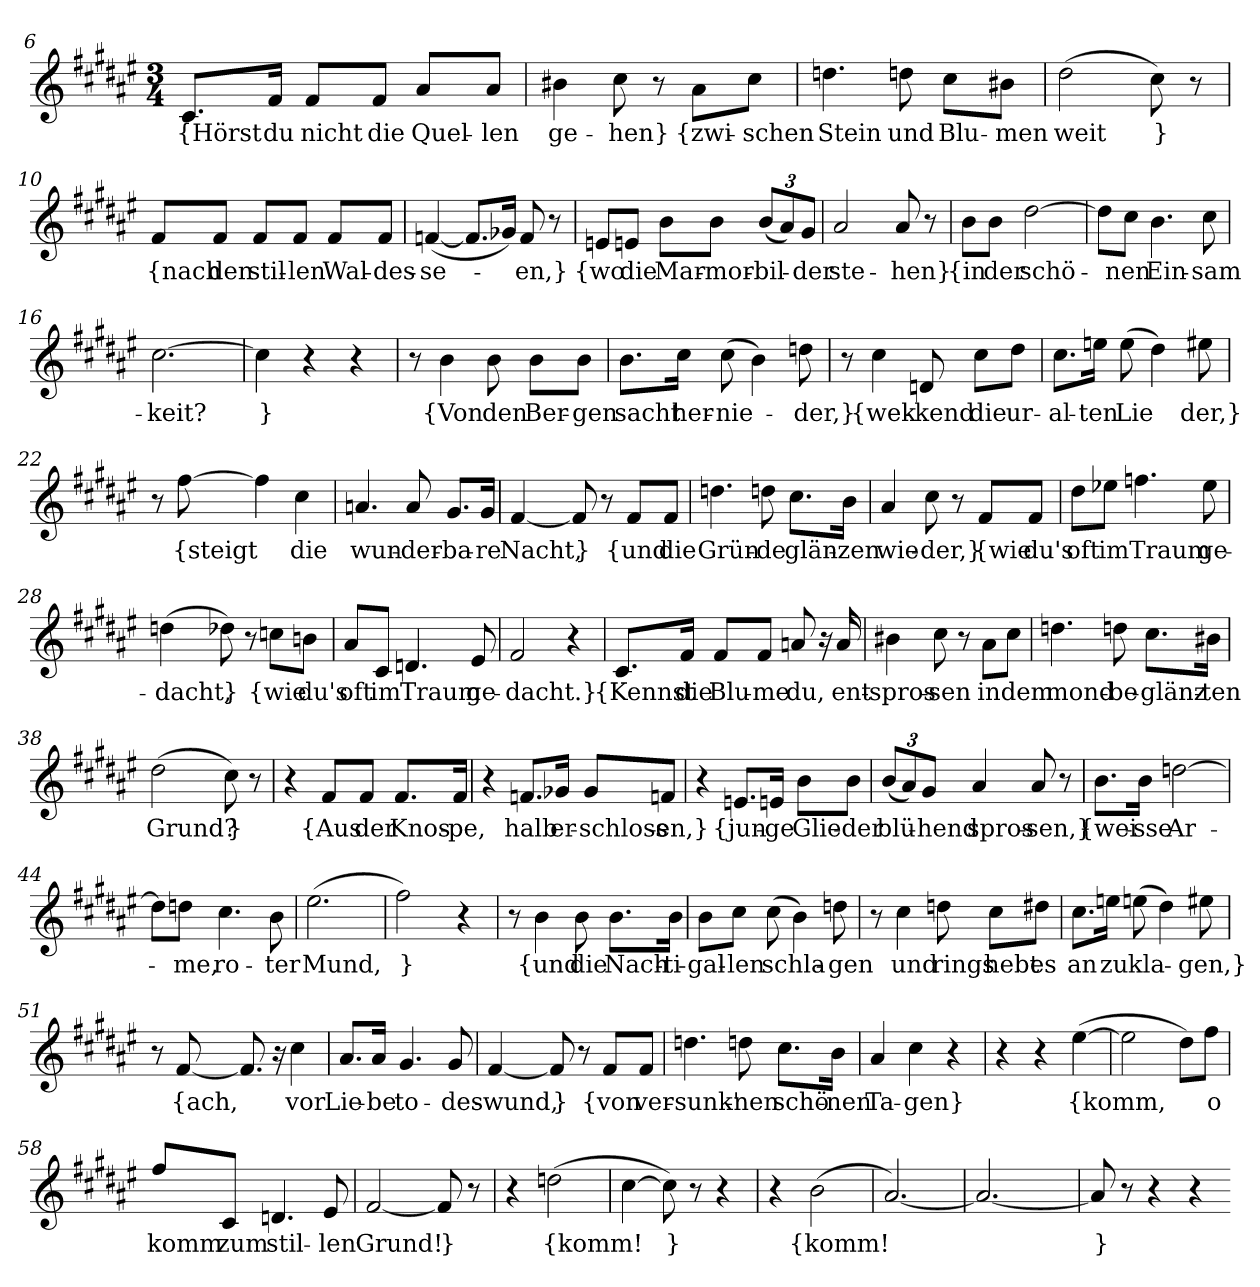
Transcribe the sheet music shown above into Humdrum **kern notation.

**kern	**text
*part1	*part1
*staff1	*staff1
*clefG2	*
*k[f#c#g#d#a#e#]	*
*M3/4	*
=6	=6
8.c#/L	{Hörst
16f#/Jk	du
8f#/L	nicht
8f#/J	die
8a#/L	Quel-
8a#/J	-len
=7	=7
4b#X	ge-
8cc#	-hen}
8r	.
8a#\L	{zwi-
8cc#\J	-schen
=8	=8
4.ddn	Stein
8ddn	und
8cc#\L	Blu-
8b#X\J	-men
=9	=9
(2dd#	weit
8cc#)	}
8r	.
=10	=10
8f#/L	{nach
8f#/J	den
8f#/L	stil-
8f#/J	-len
8f#/L	Wal-
8f#/J	-des-
=11	=11
([4fn	-se-
8.fn/L]	.
16g-X/Jk)	.
8f	-en,}
8r	.
=12	=12
8en/L	{wo
8en/J	die
8b\L	Mar-
8b\J	-mor-
(12b/L	-bil-
12a#/)	.
12g#/J	-der
=13	=13
2a#	ste-
8a#	-hen}
8r	.
=14	=14
8b\L	{in
8b\J	der
[2dd#	schö-
=15	=15
8dd#\L]	.
8cc#\J	-nen
4.b	Ein-
8cc#	-sam-
=16	=16
[2.cc#	-keit?
=17	=17
4cc#]	}
4r	.
4r	.
=18	=18
8r	.
4b	{Von
8b	den
8b\L	Ber-
8b\J	-gen
=19	=19
8.b\L	sacht
16cc#\Jk	her-
(8cc#	-nie-
4b)	.
8ddn	-der,}
=20	=20
8r	.
4cc#	{wek-
8dn	-kend
8cc#\L	die
8dd#\J	ur-
=21	=21
8.cc#\L	-al-
16een\Jk	-ten
(8ee	Lie
4dd#)	.
8ee#X	-der,}
=22	=22
8r	.
[8ff#	{steigt
4ff#]	.
4cc#	die
=23	=23
4.an	wun-
8a	-der-
8.g#/L	-ba-
16g#/Jk	-re
=24	=24
[4f#	Nacht,
8f#]	}
8r	.
8f#/L	{und
8f#/J	die
=25	=25
4.ddn	Grün-
8ddn	-de
8.cc#\L	glän-
16b\Jk	-zen
=26	=26
4a#	wie-
8cc#	-der,}
8r	.
8f#/L	{wie
8f#/J	du's
=27	=27
8dd#\L	oft
8ee-X\J	im
4.ffn	Traum
8ee-	ge-
=28	=28
(4ddn	-dacht,
8dd-X)	}
8r	.
8ccn\L	{wie
8bn\J	du's
=29	=29
8a#/L	oft
8c#/J	im
4.dn	Traum
8e#	ge-
=30	=30
2f#	-dacht.}
4r	.
=35	=35
8.c#/L	{Kennst
16f#/Jk	die
8f#/L	Blu-
8f#/J	-me
8an	du,
16r	.
16a	ent-
=36	=36
4b#X	-spros-
8cc#	-sen
8r	.
8a#\L	in
8cc#\J	dem
=37	=37
4.ddn	mond-
8ddn	-be-
8.cc#\L	-glänz-
16b#X\Jk	-ten
=38	=38
(2dd#	Grund?
8cc#)	}
8r	.
=39	=39
4r	.
8f#/L	{Aus
8f#/J	der
8.f#/L	Knos-
16f#/Jk	-pe,
=40	=40
4r	.
8.fn/L	halb
16g-X/Jk	er-
8g-/L	-schloss-
8fn/J	-en,}
=41	=41
4r	.
8.en/L	{jun-
16en/Jk	-ge
8b\L	Glie-
8b\J	-der
=42	=42
(12b/L	blü-
12a#/)	.
12g#/J	-hend
4a#	spros-
8a#	-sen,}
8r	.
=43	=43
8.b\L	{wei-
16b\Jk	-sse
[2ddn	Ar-
=44	=44
8ddn\L]	.
8ddn\J	-me,
4.cc#	ro-
8b	-ter
=45	=45
(2.ee#	Mund,
=46	=46
2ff#)	}
4r	.
=47	=47
8r	.
4b	{und
8b	die
8.b\L	Nach-
16b\Jk	-ti-
=48	=48
8b\L	-gal-
8cc#\J	-len
(8cc#	schla-
4b)	.
8ddn	-gen
=49	=49
8r	.
4cc#	und
8ddn	rings
8cc#\L	hebt
8dd#X\J	es
=50	=50
8.cc#\L	an
16een\Jk	zu
(8een	kla-
4dd#)	.
8ee#X	-gen,}
=51	=51
8r	.
[8f#	{ach,
8.f#]	.
16r	.
4cc#	vor
=52	=52
8.a#/L	Lie-
16a#/Jk	-be
4.g#	to-
8g#	-des-
=53	=53
[4f#	-wund,
8f#]	}
8r	.
8f#/L	{von
8f#/J	ver-
=54	=54
4.ddn	-sunk'-
8ddn	-nen
8.cc#\L	schö-
16b\Jk	-nen
=55	=55
4a#	Ta-
4cc#	-gen}
4r	.
=56	=56
4r	.
4r	.
([4ee#	{komm,
=57	=57
2ee#]	.
8dd#\L)	.
8ff#\J	o
=58	=58
8ff#/L	komm
8c#/J	zum
4.dn	stil-
8e#	-len
=59	=59
[2f#	Grund!
8f#]	}
8r	.
=60	=60
4r	.
(2ddn	{komm!
=61	=61
[4cc#	.
8cc#])	}
8r	.
4r	.
=62	=62
4r	.
(2b	{komm!
=63	=63
[2.a#)	.
=64	=64
2.a#_	.
=65	=65
8a#]	}
8r	.
4r	.
4r	.
=-	=-
*-	*-
